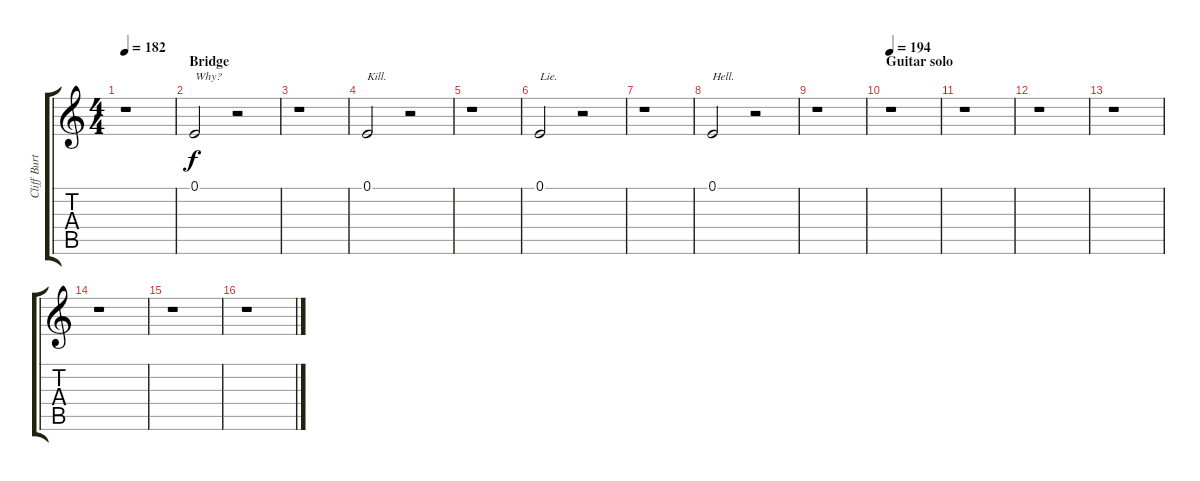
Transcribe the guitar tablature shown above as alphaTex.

\track ("Cliff Burton (Backing Vocals)" "Cliff Burt") {instrument tenorsax}
\staff {score tabs}
\tuning (E4 B3 G3 D3 A2 E2) {hide}
\ts (4 4)
\tempo 182
\clef g2
\ks c
r.1{dy f} |
\section ("" "Bridge")
0.1.2{txt "Why?"} r.2 |
r.1 |
0.1.2{txt "Kill."} r.2 |
r.1 |
0.1.2{txt "Lie."} r.2 |
r.1 |
0.1.2{txt "Hell."} r.2 |
r.1 |
\section ("" "Guitar solo")
\tempo 194
r.1 |
r.1 |
r.1 |
r.1 |
r.1 |
r.1 |
r.1
